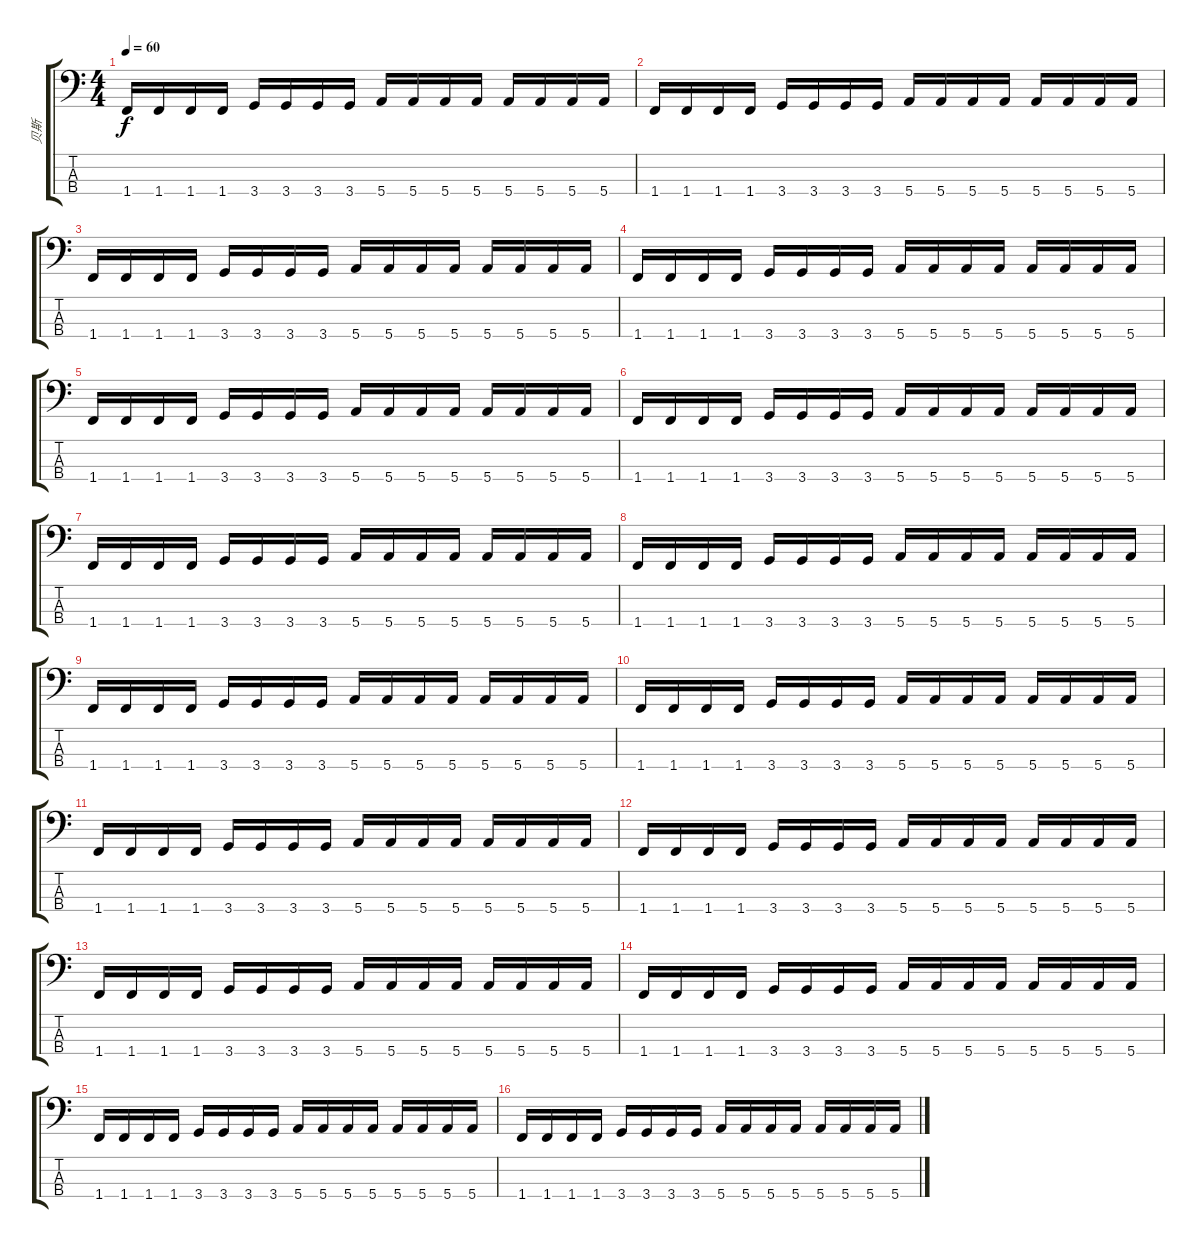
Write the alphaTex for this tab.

\track ("贝斯" "贝斯") {instrument electricbassfinger}
\staff {score tabs}
\tuning (G2 D2 A1 E1) {hide}
\ts (4 4)
\tempo 60
\clef f4
\ks c
1.4.16{dy f} 1.4.16 1.4.16 1.4.16 3.4.16 3.4.16 3.4.16 3.4.16 5.4.16 5.4.16 5.4.16 5.4.16 5.4.16 5.4.16 5.4.16 5.4.16 |
1.4.16 1.4.16 1.4.16 1.4.16 3.4.16 3.4.16 3.4.16 3.4.16 5.4.16 5.4.16 5.4.16 5.4.16 5.4.16 5.4.16 5.4.16 5.4.16 |
1.4.16 1.4.16 1.4.16 1.4.16 3.4.16 3.4.16 3.4.16 3.4.16 5.4.16 5.4.16 5.4.16 5.4.16 5.4.16 5.4.16{txt ""} 5.4.16 5.4.16 |
1.4.16 1.4.16 1.4.16 1.4.16 3.4.16 3.4.16 3.4.16 3.4.16 5.4.16 5.4.16 5.4.16 5.4.16 5.4.16 5.4.16 5.4.16 5.4.16 |
1.4.16 1.4.16 1.4.16 1.4.16 3.4.16 3.4.16 3.4.16 3.4.16 5.4.16 5.4.16 5.4.16 5.4.16 5.4.16 5.4.16 5.4.16 5.4.16 |
1.4.16 1.4.16 1.4.16 1.4.16 3.4.16 3.4.16 3.4.16 3.4.16 5.4.16 5.4.16 5.4.16 5.4.16 5.4.16 5.4.16 5.4.16 5.4.16 |
1.4.16{txt " "} 1.4.16 1.4.16 1.4.16 3.4.16 3.4.16 3.4.16 3.4.16 5.4.16 5.4.16 5.4.16 5.4.16 5.4.16 5.4.16 5.4.16 5.4.16 |
1.4.16 1.4.16 1.4.16 1.4.16 3.4.16 3.4.16 3.4.16 3.4.16 5.4.16 5.4.16 5.4.16 5.4.16 5.4.16 5.4.16 5.4.16 5.4.16 |
1.4.16 1.4.16 1.4.16 1.4.16 3.4.16 3.4.16 3.4.16 3.4.16 5.4.16 5.4.16 5.4.16 5.4.16 5.4.16 5.4.16 5.4.16 5.4.16 |
1.4.16 1.4.16 1.4.16 1.4.16 3.4.16 3.4.16 3.4.16 3.4.16 5.4.16 5.4.16 5.4.16 5.4.16 5.4.16 5.4.16 5.4.16 5.4.16 |
1.4.16 1.4.16 1.4.16 1.4.16 3.4.16 3.4.16 3.4.16 3.4.16 5.4.16 5.4.16 5.4.16 5.4.16 5.4.16 5.4.16 5.4.16 5.4.16 |
1.4.16 1.4.16 1.4.16 1.4.16 3.4.16 3.4.16 3.4.16 3.4.16 5.4.16 5.4.16 5.4.16 5.4.16 5.4.16 5.4.16 5.4.16 5.4.16 |
1.4.16 1.4.16 1.4.16 1.4.16 3.4.16 3.4.16 3.4.16 3.4.16 5.4.16 5.4.16 5.4.16 5.4.16 5.4.16 5.4.16 5.4.16 5.4.16 |
1.4.16 1.4.16 1.4.16 1.4.16 3.4.16 3.4.16 3.4.16 3.4.16 5.4.16 5.4.16 5.4.16 5.4.16 5.4.16 5.4.16 5.4.16 5.4.16 |
1.4.16 1.4.16 1.4.16 1.4.16 3.4.16 3.4.16 3.4.16 3.4.16 5.4.16 5.4.16 5.4.16 5.4.16 5.4.16 5.4.16 5.4.16 5.4.16 |
1.4.16 1.4.16 1.4.16 1.4.16 3.4.16 3.4.16 3.4.16 3.4.16 5.4.16 5.4.16 5.4.16 5.4.16 5.4.16 5.4.16 5.4.16 5.4.16
